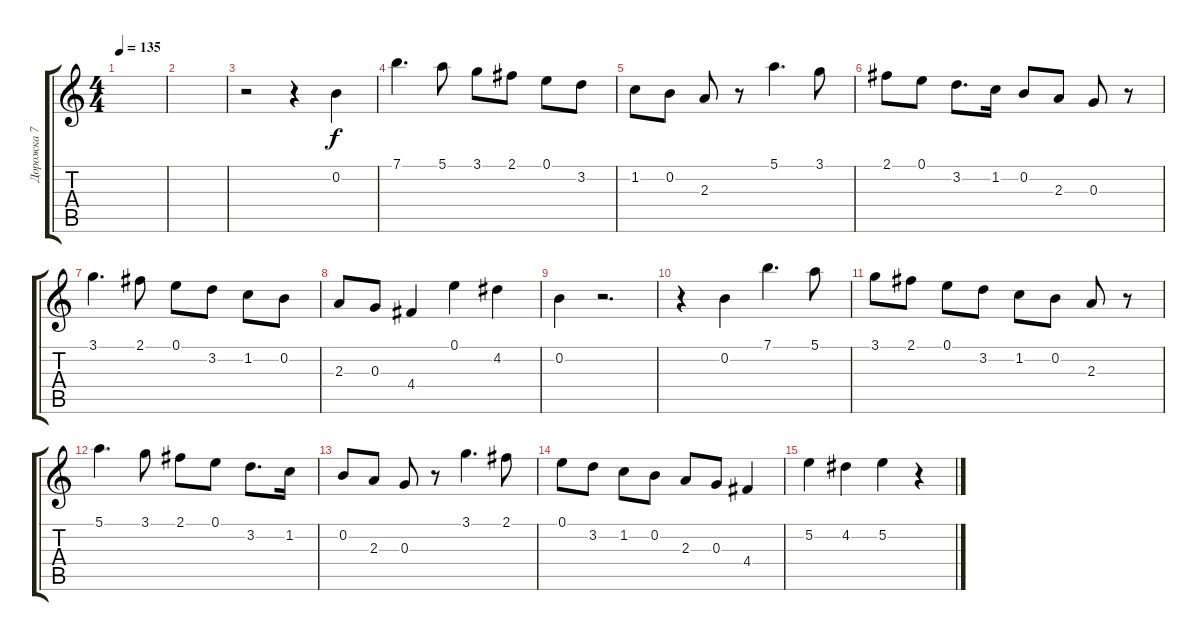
\track ("Дорожка 7" "Дорожка 7") {instrument acousticguitarsteel}
\staff {score tabs}
\tuning (E4 B3 G3 D3 A2 E2) {hide}
\ts (4 4)
\tempo 135
\clef g2
\ks c
|
|
r.2 r.4 0.2.4 |
7.1.4{d} 5.1.8 3.1.8 2.1.8 0.1.8 3.2.8 |
1.2.8 0.2.8 2.3.8 r.8 5.1.4{d} 3.1.8 |
2.1.8 0.1.8 3.2.8{d} 1.2.16 0.2.8 2.3.8 0.3.8 r.8 |
3.1.4{d} 2.1.8 0.1.8 3.2.8 1.2.8 0.2.8 |
2.3.8 0.3.8 4.4.4 0.1.4 4.2.4 |
0.2.4 r.2{d} |
r.4 0.2.4 7.1.4{d} 5.1.8 |
3.1.8 2.1.8 0.1.8 3.2.8 1.2.8 0.2.8 2.3.8 r.8 |
5.1.4{d} 3.1.8 2.1.8 0.1.8 3.2.8{d} 1.2.16 |
0.2.8 2.3.8 0.3.8 r.8 3.1.4{d} 2.1.8 |
0.1.8 3.2.8 1.2.8 0.2.8 2.3.8 0.3.8 4.4.4 |
5.2.4 4.2.4 5.2.4 r.4
